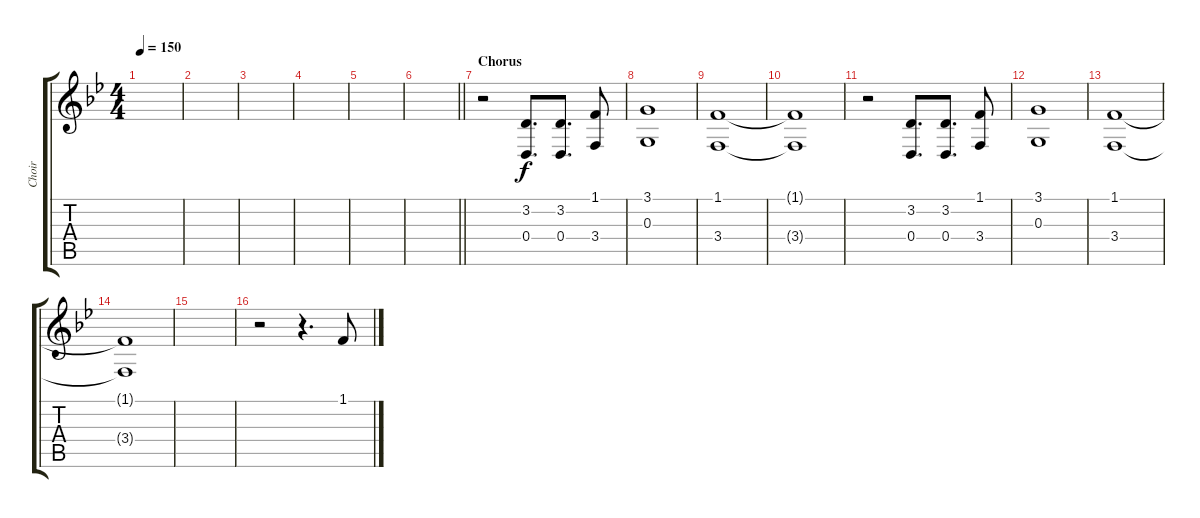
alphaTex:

\track ("Choir" "Choir") {instrument choiraahs}
\staff {score tabs}
\tuning (E4 B3 G3 D3 A2 E2) {hide}
\ts (4 4)
\tempo 150
\clef g2
\ks bb
|
|
|
|
|
\barLineRight lightlight
|
\section ("" "Chorus")
r.2 (3.2 0.4).8{d} (3.2 0.4).8{d} (1.1 3.4).8 |
(3.1 0.3).1 |
(1.1 3.4).1 |
(1.1{t} 3.4{t}).1 |
r.2 (3.2 0.4).8{d} (3.2 0.4).8{d} (1.1 3.4).8 |
(3.1 0.3).1 |
(1.1 3.4).1 |
(1.1{t} 3.4{t}).1 |
|
r.2 r.4{d} 1.1.8
